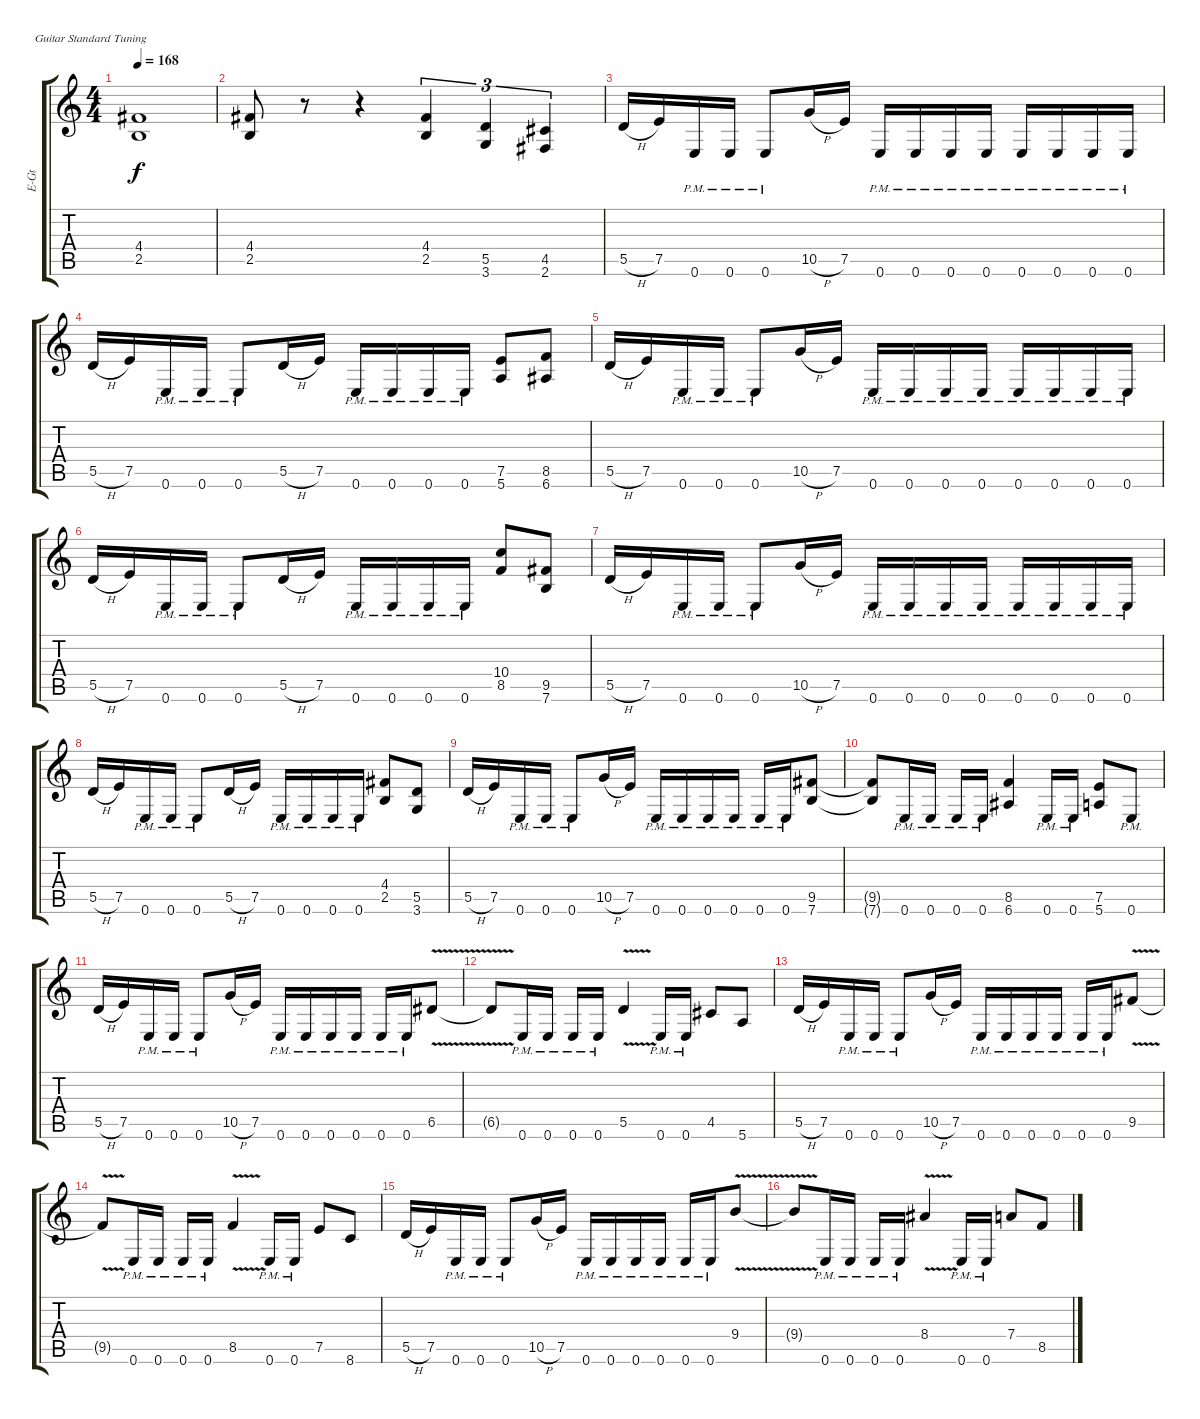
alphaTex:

\bracketExtendMode groupsimilarinstruments
\track ("D. Mustaine" "E-Gt") {instrument distortionguitar}
\staff {score tabs}
\tuning (E4 B3 G3 D3 A2 E2)
\ts (4 4)
\tempo 168
\clef g2
\ks c
(4.4{acc #} 2.5).1{dy f beam Up} |
(4.4{acc #} 2.5).8{beam Up} r.8{beam Down} r.4{beam Down} (4.4{acc #} 2.5).4{tu (3 2) beam Up} (5.5 3.6).4{tu (3 2) beam Up} (4.5{acc #} 2.6{acc #}).4{tu (3 2) beam Up} |
5.5{h}.16{beam Up} 7.5.16{beam Up} 0.6{pm}.16{beam Up} 0.6{pm}.16{beam Up} 0.6{pm}.8{beam Up} 10.5{h}.16{beam Up} 7.5.16{beam Up} 0.6{pm}.16{beam Up} 0.6{pm}.16{beam Up} 0.6{pm}.16{beam Up} 0.6{pm}.16{beam Up} 0.6{pm}.16{beam Up} 0.6{pm}.16{beam Up} 0.6{pm}.16{beam Up} 0.6{pm}.16{beam Up} |
5.5{h}.16{beam Up} 7.5.16{beam Up} 0.6{pm}.16{beam Up} 0.6{pm}.16{beam Up} 0.6{pm}.8{beam Up} 5.5{h}.16{beam Up} 7.5.16{beam Up} 0.6{pm}.16{beam Up} 0.6{pm}.16{beam Up} 0.6{pm}.16{beam Up} 0.6{pm}.16{beam Up} (7.5 5.6).8{beam Up} (8.5 6.6{acc #}).8{beam Up} |
5.5{h}.16{beam Up} 7.5.16{beam Up} 0.6{pm}.16{beam Up} 0.6{pm}.16{beam Up} 0.6{pm}.8{beam Up} 10.5{h}.16{beam Up} 7.5.16{beam Up} 0.6{pm}.16{beam Up} 0.6{pm}.16{beam Up} 0.6{pm}.16{beam Up} 0.6{pm}.16{beam Up} 0.6{pm}.16{beam Up} 0.6{pm}.16{beam Up} 0.6{pm}.16{beam Up} 0.6{pm}.16{beam Up} |
5.5{h}.16{beam Up} 7.5.16{beam Up} 0.6{pm}.16{beam Up} 0.6{pm}.16{beam Up} 0.6{pm}.8{beam Up} 5.5{h}.16{beam Up} 7.5.16{beam Up} 0.6{pm}.16{beam Up} 0.6{pm}.16{beam Up} 0.6{pm}.16{beam Up} 0.6{pm}.16{beam Up} (10.4 8.5).8{beam Up} (9.5{acc #} 7.6).8{beam Up} |
5.5{h}.16{beam Up} 7.5.16{beam Up} 0.6{pm}.16{beam Up} 0.6{pm}.16{beam Up} 0.6{pm}.8{beam Up} 10.5{h}.16{beam Up} 7.5.16{beam Up} 0.6{pm}.16{beam Up} 0.6{pm}.16{beam Up} 0.6{pm}.16{beam Up} 0.6{pm}.16{beam Up} 0.6{pm}.16{beam Up} 0.6{pm}.16{beam Up} 0.6{pm}.16{beam Up} 0.6{pm}.16{beam Up} |
5.5{h}.16{beam Up} 7.5.16{beam Up} 0.6{pm}.16{beam Up} 0.6{pm}.16{beam Up} 0.6{pm}.8{beam Up} 5.5{h}.16{beam Up} 7.5.16{beam Up} 0.6{pm}.16{beam Up} 0.6{pm}.16{beam Up} 0.6{pm}.16{beam Up} 0.6{pm}.16{beam Up} (4.4{acc #} 2.5).8{beam Up} (5.5 3.6).8{beam Up} |
5.5{h}.16{beam Up} 7.5.16{beam Up} 0.6{pm}.16{beam Up} 0.6{pm}.16{beam Up} 0.6{pm}.8{beam Up} 10.5{h}.16{beam Up} 7.5.16{beam Up} 0.6{pm}.16{beam Up} 0.6{pm}.16{beam Up} 0.6{pm}.16{beam Up} 0.6{pm}.16{beam Up} 0.6{pm}.16{beam Up} 0.6{pm}.16{beam Up} (9.5{acc #} 7.6).8{beam Up} |
(9.5{t acc #} 7.6{t}).8{beam Up} 0.6{pm}.16{beam Up} 0.6{pm}.16{beam Up} 0.6{pm}.16{beam Up} 0.6{pm}.16{beam Up} (8.5 6.6{acc #}).4{beam Up} 0.6{pm}.16{beam Up} 0.6{pm}.16{beam Up} (7.5 5.6).8{beam Up} 0.6{pm}.8{beam Up} |
5.5{h}.16{beam Up} 7.5.16{beam Up} 0.6{pm}.16{beam Up} 0.6{pm}.16{beam Up} 0.6{pm}.8{beam Up} 10.5{h}.16{beam Up} 7.5.16{beam Up} 0.6{pm}.16{beam Up} 0.6{pm}.16{beam Up} 0.6{pm}.16{beam Up} 0.6{pm}.16{beam Up} 0.6{pm}.16{beam Up} 0.6{pm}.16{beam Up} 6.5{v acc #}.8{beam Up} |
6.5{v t acc #}.8{beam Up} 0.6{pm}.16{beam Up} 0.6{pm}.16{beam Up} 0.6{pm}.16{beam Up} 0.6{pm}.16{beam Up} 5.5{v}.4{beam Up} 0.6{pm}.16{beam Up} 0.6{pm}.16{beam Up} 4.5{acc #}.8{beam Up} 5.6.8{beam Up} |
5.5{h}.16{beam Up} 7.5.16{beam Up} 0.6{pm}.16{beam Up} 0.6{pm}.16{beam Up} 0.6{pm}.8{beam Up} 10.5{h}.16{beam Up} 7.5.16{beam Up} 0.6{pm}.16{beam Up} 0.6{pm}.16{beam Up} 0.6{pm}.16{beam Up} 0.6{pm}.16{beam Up} 0.6{pm}.16{beam Up} 0.6{pm}.16{beam Up} 9.5{v acc #}.8{beam Up} |
9.5{v t acc #}.8{beam Up} 0.6{pm}.16{beam Up} 0.6{pm}.16{beam Up} 0.6{pm}.16{beam Up} 0.6{pm}.16{beam Up} 8.5{v}.4{beam Up} 0.6{pm}.16{beam Up} 0.6{pm}.16{beam Up} 7.5.8{beam Up} 8.6.8{beam Up} |
5.5{h}.16{beam Up} 7.5.16{beam Up} 0.6{pm}.16{beam Up} 0.6{pm}.16{beam Up} 0.6{pm}.8{beam Up} 10.5{h}.16{beam Up} 7.5.16{beam Up} 0.6{pm}.16{beam Up} 0.6{pm}.16{beam Up} 0.6{pm}.16{beam Up} 0.6{pm}.16{beam Up} 0.6{pm}.16{beam Up} 0.6{pm}.16{beam Up} 9.4{v}.8{beam Up} |
9.4{v t}.8{beam Up} 0.6{pm}.16{beam Up} 0.6{pm}.16{beam Up} 0.6{pm}.16{beam Up} 0.6{pm}.16{beam Up} 8.4{v acc #}.4{beam Up} 0.6{pm}.16{beam Up} 0.6{pm}.16{beam Up} 7.4.8{beam Up} 8.5.8{beam Up}
